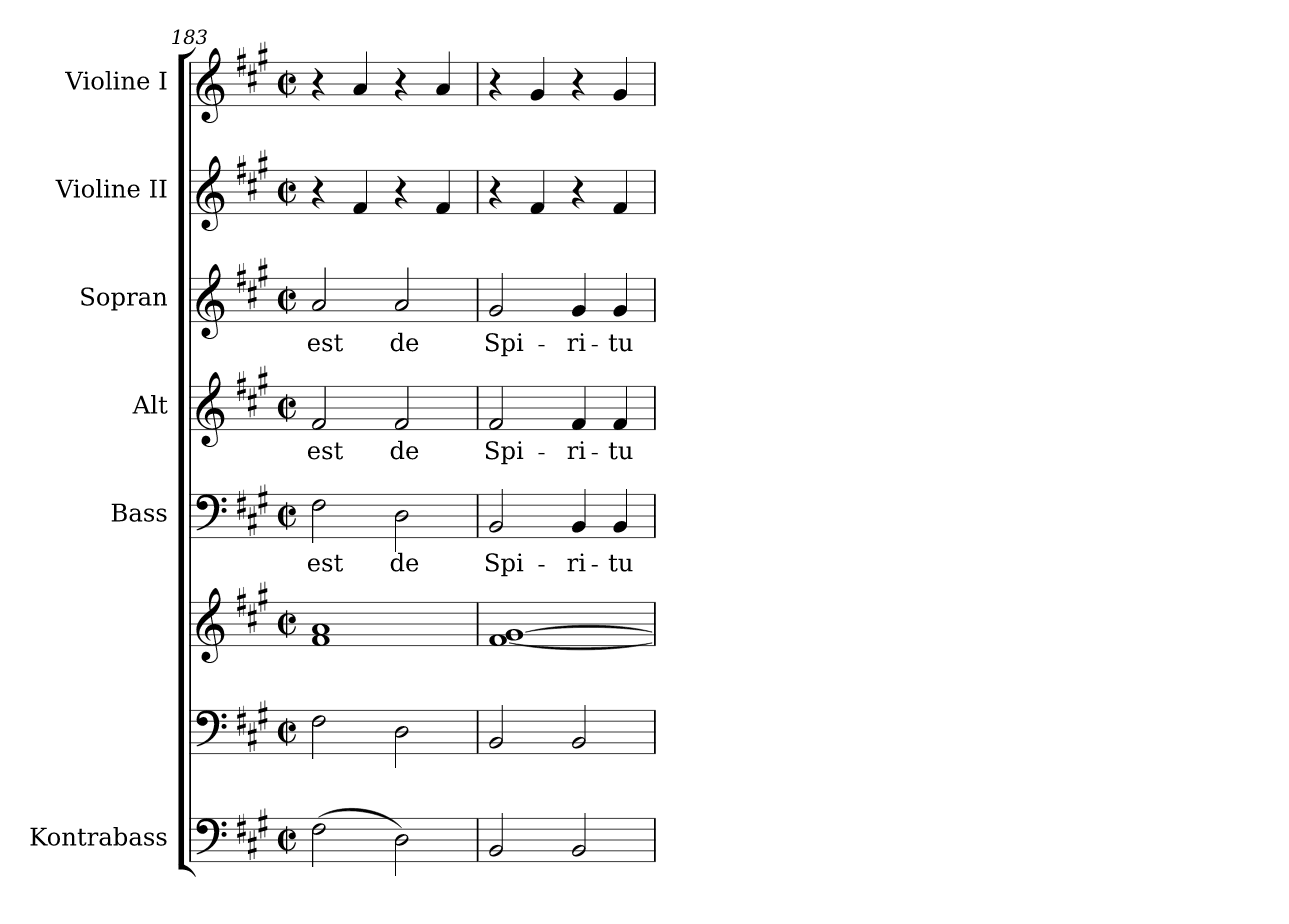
**kern	**kern	**kern	**kern	**text	**kern	**text	**kern	**text	**kern	**kern
*part7	*part6	*part6	*part5	*part5	*part4	*part4	*part3	*part3	*part2	*part1
*staff8	*staff7	*staff6	*staff5	*staff5	*staff4	*staff4	*staff3	*staff3	*staff2	*staff1
*I"Kontrabass	*	*	*I"Bass	*	*I"Alt	*	*I"Sopran	*	*I"Violine II	*I"Violine I
*I'Kb.	*	*	*I'B.	*	*I'A.	*	*I'S.	*	*I'Vl. II	*I'Vl. I
*clefF4	*clefF4	*clefG2	*clefF4	*	*clefG2	*	*clefG2	*	*clefG2	*clefG2
*ITrd7c12	*	*	*	*	*	*	*	*	*	*
*k[f#c#g#]	*k[f#c#g#]	*k[f#c#g#]	*k[f#c#g#]	*	*k[f#c#g#]	*	*k[f#c#g#]	*	*k[f#c#g#]	*k[f#c#g#]
*A:	*A:	*A:	*A:	*	*A:	*	*A:	*	*A:	*A:
*M2/2	*M2/2	*M2/2	*M2/2	*	*M2/2	*	*M2/2	*	*M2/2	*M2/2
*met(c|)	*met(c|)	*met(c|)	*met(c|)	*	*met(c|)	*	*met(c|)	*	*met(c|)	*met(c|)
=183	=183	=183	=183	=183	=183	=183	=183	=183	=183	=183
*	*	*^	*	*	*	*	*	*	*	*
!	!	!	!	!	!LO:LY:b	!	!LO:LY:b	!	!LO:LY:b	!	!
(>2FF#\	2F#\	1a	1f#	2F#\	est	2f#/	est	2a/	est	4r	4r
.	.	.	.	.	.	.	.	.	.	4f#/	4a/
!	!	!	!	!	!LO:LY:b	!	!LO:LY:b	!	!LO:LY:b	!	!
2DD\)	2D\	.	.	2D\	de	2f#/	de	2a/	de	4r	4r
.	.	.	.	.	.	.	.	.	.	4f#/	4a/
*	*	*v	*v	*	*	*	*	*	*	*	*
=184	=184	=184	=184	=184	=184	=184	=184	=184	=184	=184
!	!	!	!	!LO:LY:b	!	!LO:LY:b	!	!LO:LY:b	!	!
2BBB/	2BB/	[1f# [1g#	2BB/	Spi-	2f#/	Spi-	2g#/	Spi-	4r	4r
.	.	.	.	.	.	.	.	.	4f#/	4g#/
!	!	!	!	!LO:LY:b	!	!LO:LY:b	!	!LO:LY:b	!	!
2BBB/	2BB/	.	4BB/	-ri-	4f#/	-ri-	4g#/	-ri-	4r	4r
!	!	!	!	!LO:LY:b	!	!LO:LY:b	!	!LO:LY:b	!	!
.	.	.	4BB/	-tu	4f#/	-tu	4g#/	-tu	4f#/	4g#/
=	=	=	=	=	=	=	=	=	=	=
*-	*-	*-	*-	*-	*-	*-	*-	*-	*-	*-
